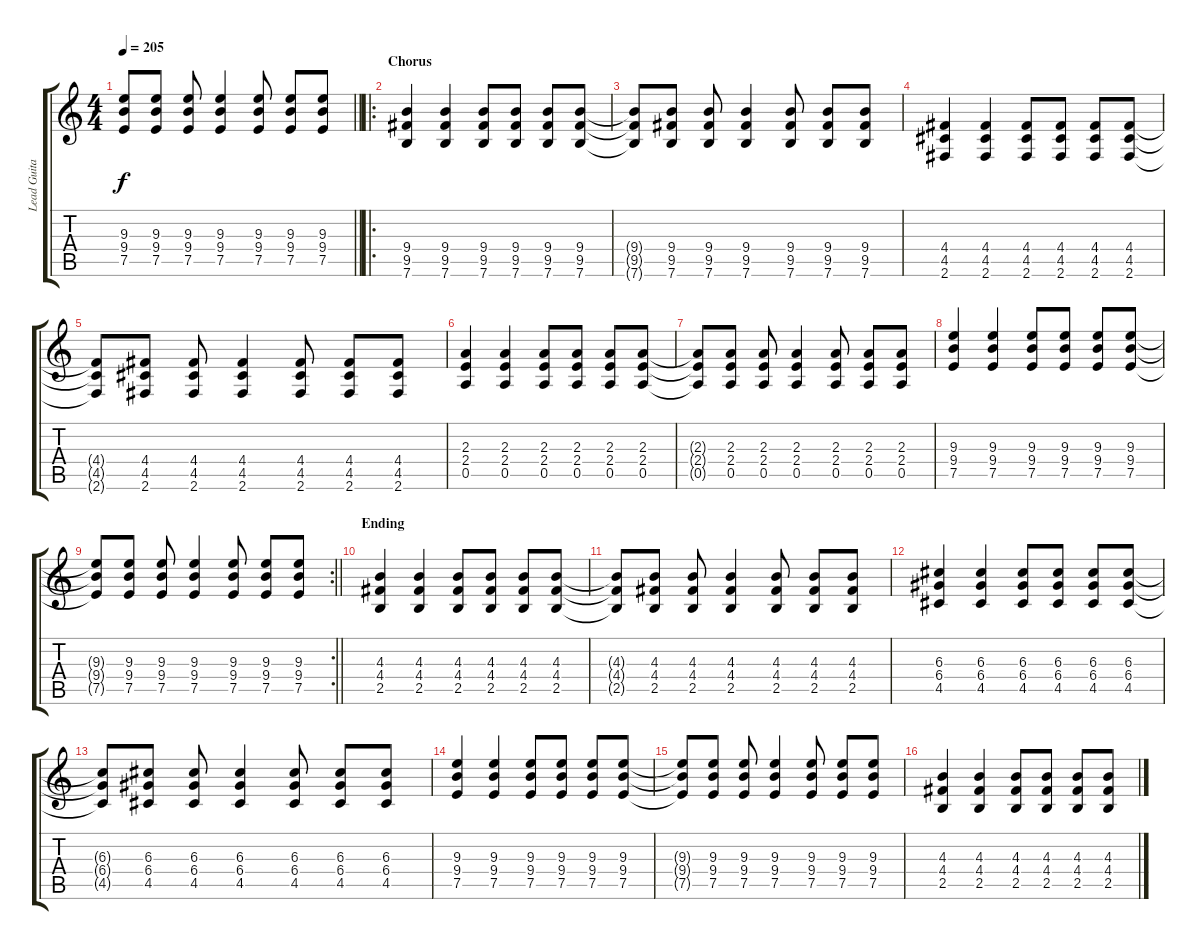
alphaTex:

\track ("Lead Guitar" "Lead Guita") {instrument distortionguitar}
\staff {score tabs}
\tuning (E4 B3 G3 D3 A2 E2) {hide}
\ts (4 4)
\tempo 205
\clef g2
\barLineRight lightlight
\ks c
(9.3{t} 9.4{t} 7.5{t}).8{dy f} (9.3 9.4 7.5).8 (9.3 9.4 7.5).8 (9.3 9.4 7.5).4 (9.3 9.4 7.5).8 (9.3 9.4 7.5).8 (9.3 9.4 7.5).8 |
\ro
\section ("" "Chorus")
(9.4 9.5 7.6).4 (9.4 9.5 7.6).4 (9.4 9.5 7.6).8 (9.4 9.5 7.6).8 (9.4 9.5 7.6).8 (9.4 9.5 7.6).8 |
(9.4{t} 9.5{t} 7.6{t}).8 (9.4 9.5 7.6).8 (9.4 9.5 7.6).8 (9.4 9.5 7.6).4 (9.4 9.5 7.6).8 (9.4 9.5 7.6).8 (9.4 9.5 7.6).8 |
(4.4 4.5 2.6).4 (4.4 4.5 2.6).4 (4.4 4.5 2.6).8 (4.4 4.5 2.6).8 (4.4 4.5 2.6).8 (4.4 4.5 2.6).8 |
(4.4{t} 4.5{t} 2.6{t}).8 (4.4 4.5 2.6).8 (4.4 4.5 2.6).8 (4.4 4.5 2.6).4 (4.4 4.5 2.6).8 (4.4 4.5 2.6).8 (4.4 4.5 2.6).8 |
(2.3 2.4 0.5).4 (2.3 2.4 0.5).4 (2.3 2.4 0.5).8 (2.3 2.4 0.5).8 (2.3 2.4 0.5).8 (2.3 2.4 0.5).8 |
(2.3{t} 2.4{t} 0.5{t}).8 (2.3 2.4 0.5).8 (2.3 2.4 0.5).8 (2.3 2.4 0.5).4 (2.3 2.4 0.5).8 (2.3 2.4 0.5).8 (2.3 2.4 0.5).8 |
(9.3 9.4 7.5).4 (9.3 9.4 7.5).4 (9.3 9.4 7.5).8 (9.3 9.4 7.5).8 (9.3 9.4 7.5).8 (9.3 9.4 7.5).8 |
\rc 2
\barLineRight lightlight
(9.3{t} 9.4{t} 7.5{t}).8 (9.3 9.4 7.5).8 (9.3 9.4 7.5).8 (9.3 9.4 7.5).4 (9.3 9.4 7.5).8 (9.3 9.4 7.5).8 (9.3 9.4 7.5).8 |
\section ("" "Ending")
(4.3 4.4 2.5).4 (4.3 4.4 2.5).4 (4.3 4.4 2.5).8 (4.3 4.4 2.5).8 (4.3 4.4 2.5).8 (4.3 4.4 2.5).8 |
(4.3{t} 4.4{t} 2.5{t}).8 (4.3 4.4 2.5).8 (4.3 4.4 2.5).8 (4.3 4.4 2.5).4 (4.3 4.4 2.5).8 (4.3 4.4 2.5).8 (4.3 4.4 2.5).8 |
(6.3 6.4 4.5).4 (6.3 6.4 4.5).4 (6.3 6.4 4.5).8 (6.3 6.4 4.5).8 (6.3 6.4 4.5).8 (6.3 6.4 4.5).8 |
(6.3{t} 6.4{t} 4.5{t}).8 (6.3 6.4 4.5).8 (6.3 6.4 4.5).8 (6.3 6.4 4.5).4 (6.3 6.4 4.5).8 (6.3 6.4 4.5).8 (6.3 6.4 4.5).8 |
(9.3 9.4 7.5).4 (9.3 9.4 7.5).4 (9.3 9.4 7.5).8 (9.3 9.4 7.5).8 (9.3 9.4 7.5).8 (9.3 9.4 7.5).8 |
(9.3{t} 9.4{t} 7.5{t}).8 (9.3 9.4 7.5).8 (9.3 9.4 7.5).8 (9.3 9.4 7.5).4 (9.3 9.4 7.5).8 (9.3 9.4 7.5).8 (9.3 9.4 7.5).8 |
(4.3 4.4 2.5).4 (4.3 4.4 2.5).4 (4.3 4.4 2.5).8 (4.3 4.4 2.5).8 (4.3 4.4 2.5).8 (4.3 4.4 2.5).8
